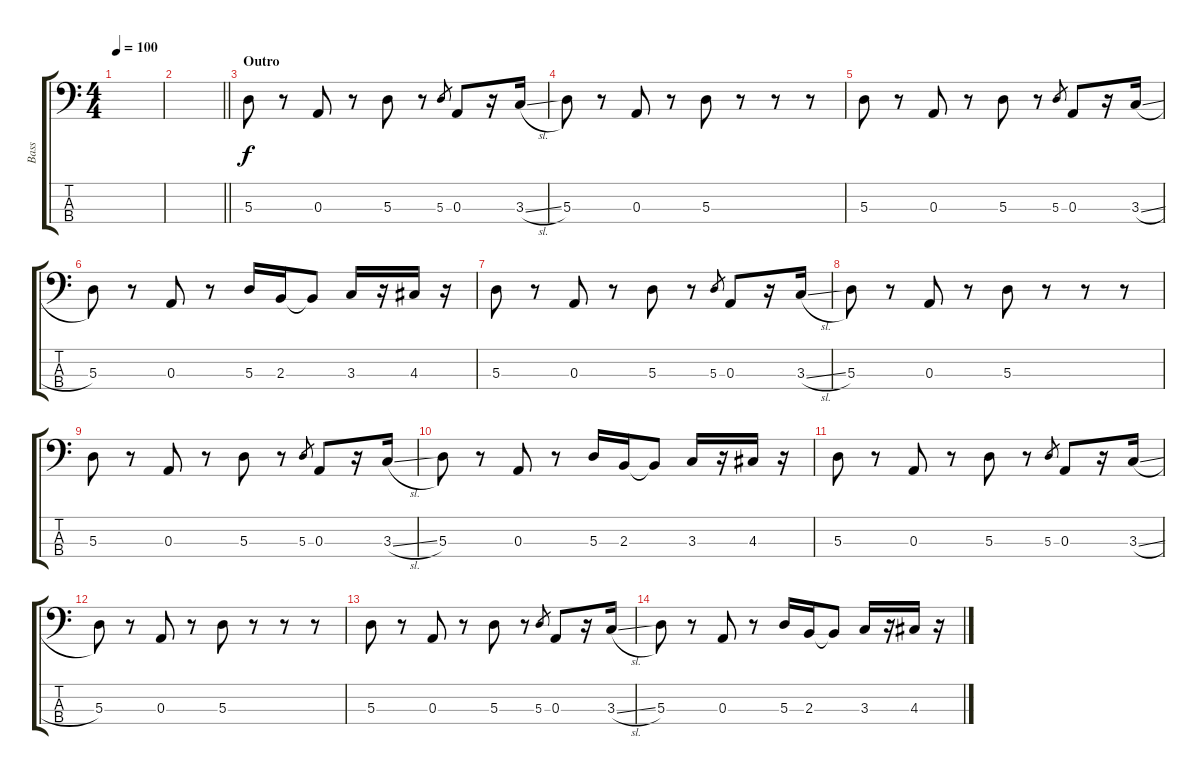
\track ("Bass" "Bass") {instrument electricbassfinger}
\staff {score tabs}
\tuning (G2 D2 A1 E1) {hide}
\ts (4 4)
\tempo 100
\clef f4
\ks c
|
\barLineRight lightlight
|
\section ("" "Outro")
5.3.8 r.8 0.3.8 r.8 5.3.8 r.8 5.3.8{gr} 0.3.8 r.16 3.3{sl}.16 |
5.3.8 r.8 0.3.8 r.8 5.3.8 r.8 r.8 r.8 |
5.3.8 r.8 0.3.8 r.8 5.3.8 r.8 5.3.8{gr} 0.3.8 r.16 3.3{sl}.16 |
5.3.8 r.8 0.3.8 r.8 5.3.16 2.3.16 2.3{t}.8 3.3.16 r.16 4.3.16 r.16 |
5.3.8 r.8 0.3.8 r.8 5.3.8 r.8 5.3.8{gr} 0.3.8 r.16 3.3{sl}.16 |
5.3.8 r.8 0.3.8 r.8 5.3.8 r.8 r.8 r.8 |
5.3.8 r.8 0.3.8 r.8 5.3.8 r.8 5.3.8{gr} 0.3.8 r.16 3.3{sl}.16 |
5.3.8 r.8 0.3.8 r.8 5.3.16 2.3.16 2.3{t}.8 3.3.16 r.16 4.3.16 r.16 |
5.3.8{volume 0} r.8 0.3.8 r.8 5.3.8 r.8 5.3.8{gr} 0.3.8 r.16 3.3{sl}.16 |
5.3.8 r.8 0.3.8 r.8 5.3.8 r.8 r.8 r.8 |
5.3.8 r.8 0.3.8 r.8 5.3.8 r.8 5.3.8{gr} 0.3.8 r.16 3.3{sl}.16 |
5.3.8 r.8 0.3.8 r.8 5.3.16 2.3.16 2.3{t}.8 3.3.16 r.16 4.3.16 r.16
